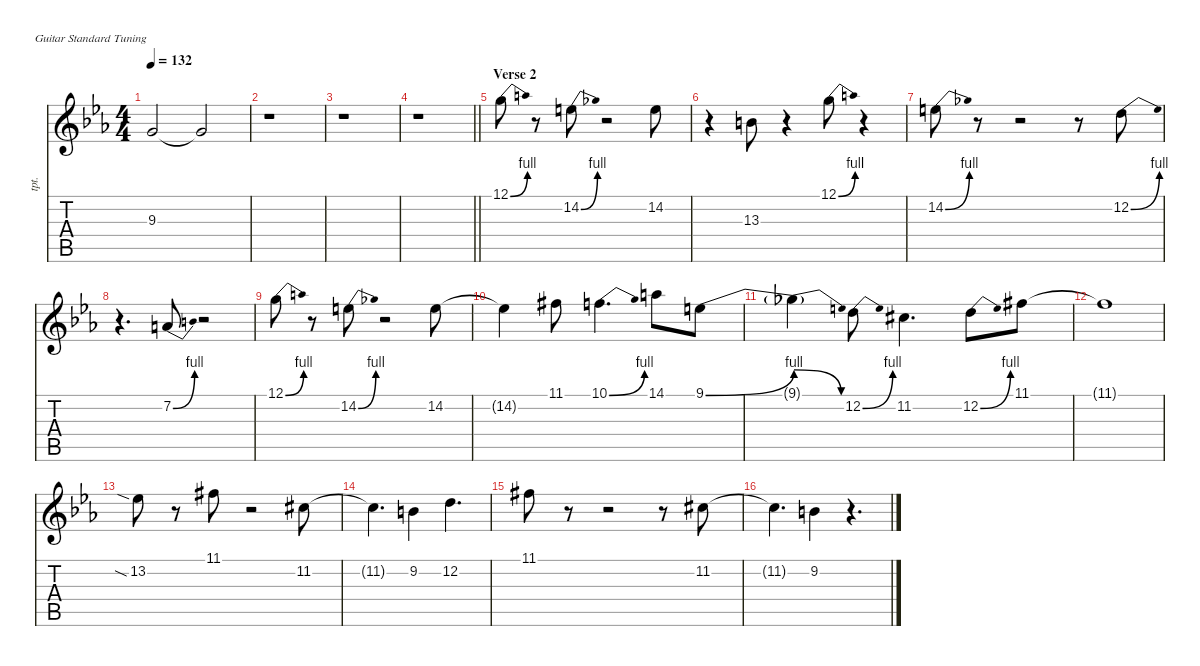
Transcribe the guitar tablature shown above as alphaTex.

\defaultSystemsLayout 4
\hideDynamics
\bracketExtendMode nobrackets
\otherSystemsTrackNameOrientation horizontal
\track ("Brass" "tpt.") {instrument brasssection}
\staff {score tabs}
\tuning (E4 B3 G3 D3 A2 E2)
\displaytranspose 3
\ts (4 4)
\tempo 132
\clef g2
\ks eb
9.3{t acc forcenatural}.2{dy f beam Up} 9.3{t acc forcenatural}.2{beam Up} |
r.1{beam Down} |
r.1{beam Down} |
\barLineRight lightlight
r.1{beam Down} |
\section ("" "Verse 2")
12.1{be (bend 0 0 9.999999599999999 4) acc forcenatural}.8{beam Down} r.8{beam Down} 14.2{be (bend 0 0 9.999999599999999 4) acc forcenatural}.8{beam Down} r.2{beam Down} 14.2{acc forcenatural}.8{beam Down} |
r.4{beam Down} 13.3{acc forcenatural}.8{beam Down} r.4{beam Down} 12.1{be (bend 0 0 9.999999599999999 4) acc forcenatural}.8{beam Down} r.4{beam Down} |
14.2{be (bend 0 0 9.999999599999999 4) acc forcenatural}.8{beam Down} r.8{beam Down} r.2{beam Down} r.8{beam Down} 12.2{be (bend 0 0 9.999999599999999 4) acc forcenatural}.8{beam Down} |
r.4{d beam Down} 7.2{be (bend 0 0 9.999999599999999 4) acc forcenatural}.8{beam Up} r.2{beam Up} |
12.1{be (bend 0 0 9.999999599999999 4) acc forcenatural}.8{beam Down} r.8{beam Down} 14.2{be (bend 0 0 9.999999599999999 4) acc forcenatural}.8{beam Down} r.2{beam Down} 14.2{acc forcenatural}.8{beam Down} |
14.2{t acc forcenatural}.4{beam Down} 11.1{acc #}.8{beam Down} 10.1{be (bend 0 0 9.999999599999999 4) acc forcenatural}.4{d beam Down} 14.1{acc forcenatural}.8{beam Down} 9.1{be (bend 0 0 60 4) acc forcenatural}.8{beam Down} |
9.1{be (release 0 4 60 0) t}.4{beam Down} 12.2{be (bend 0 0 9.999999599999999 4) acc forcenatural}.8{beam Down} 11.2{acc #}.4{d beam Down} 12.2{be (bend 0 0 9.999999599999999 4) acc forcenatural}.8{beam Down} 11.1{acc #}.8{beam Down} |
11.1{t acc #}.1{beam Down} |
13.2{sia acc b}.8{beam Down} r.8{beam Down} 11.1{acc #}.8{beam Down} r.2{beam Down} 11.2{acc #}.8{beam Down} |
11.2{t acc #}.4{d beam Down} 9.2{acc forcenatural}.4{beam Down} 12.2{acc forcenatural}.4{d beam Down} |
11.1{acc #}.8{beam Down} r.8{beam Down} r.2{beam Down} r.8{beam Down} 11.2{acc #}.8{beam Down} |
11.2{t acc #}.4{d beam Down} 9.2{acc forcenatural}.4{beam Down} r.4{d beam Down}
